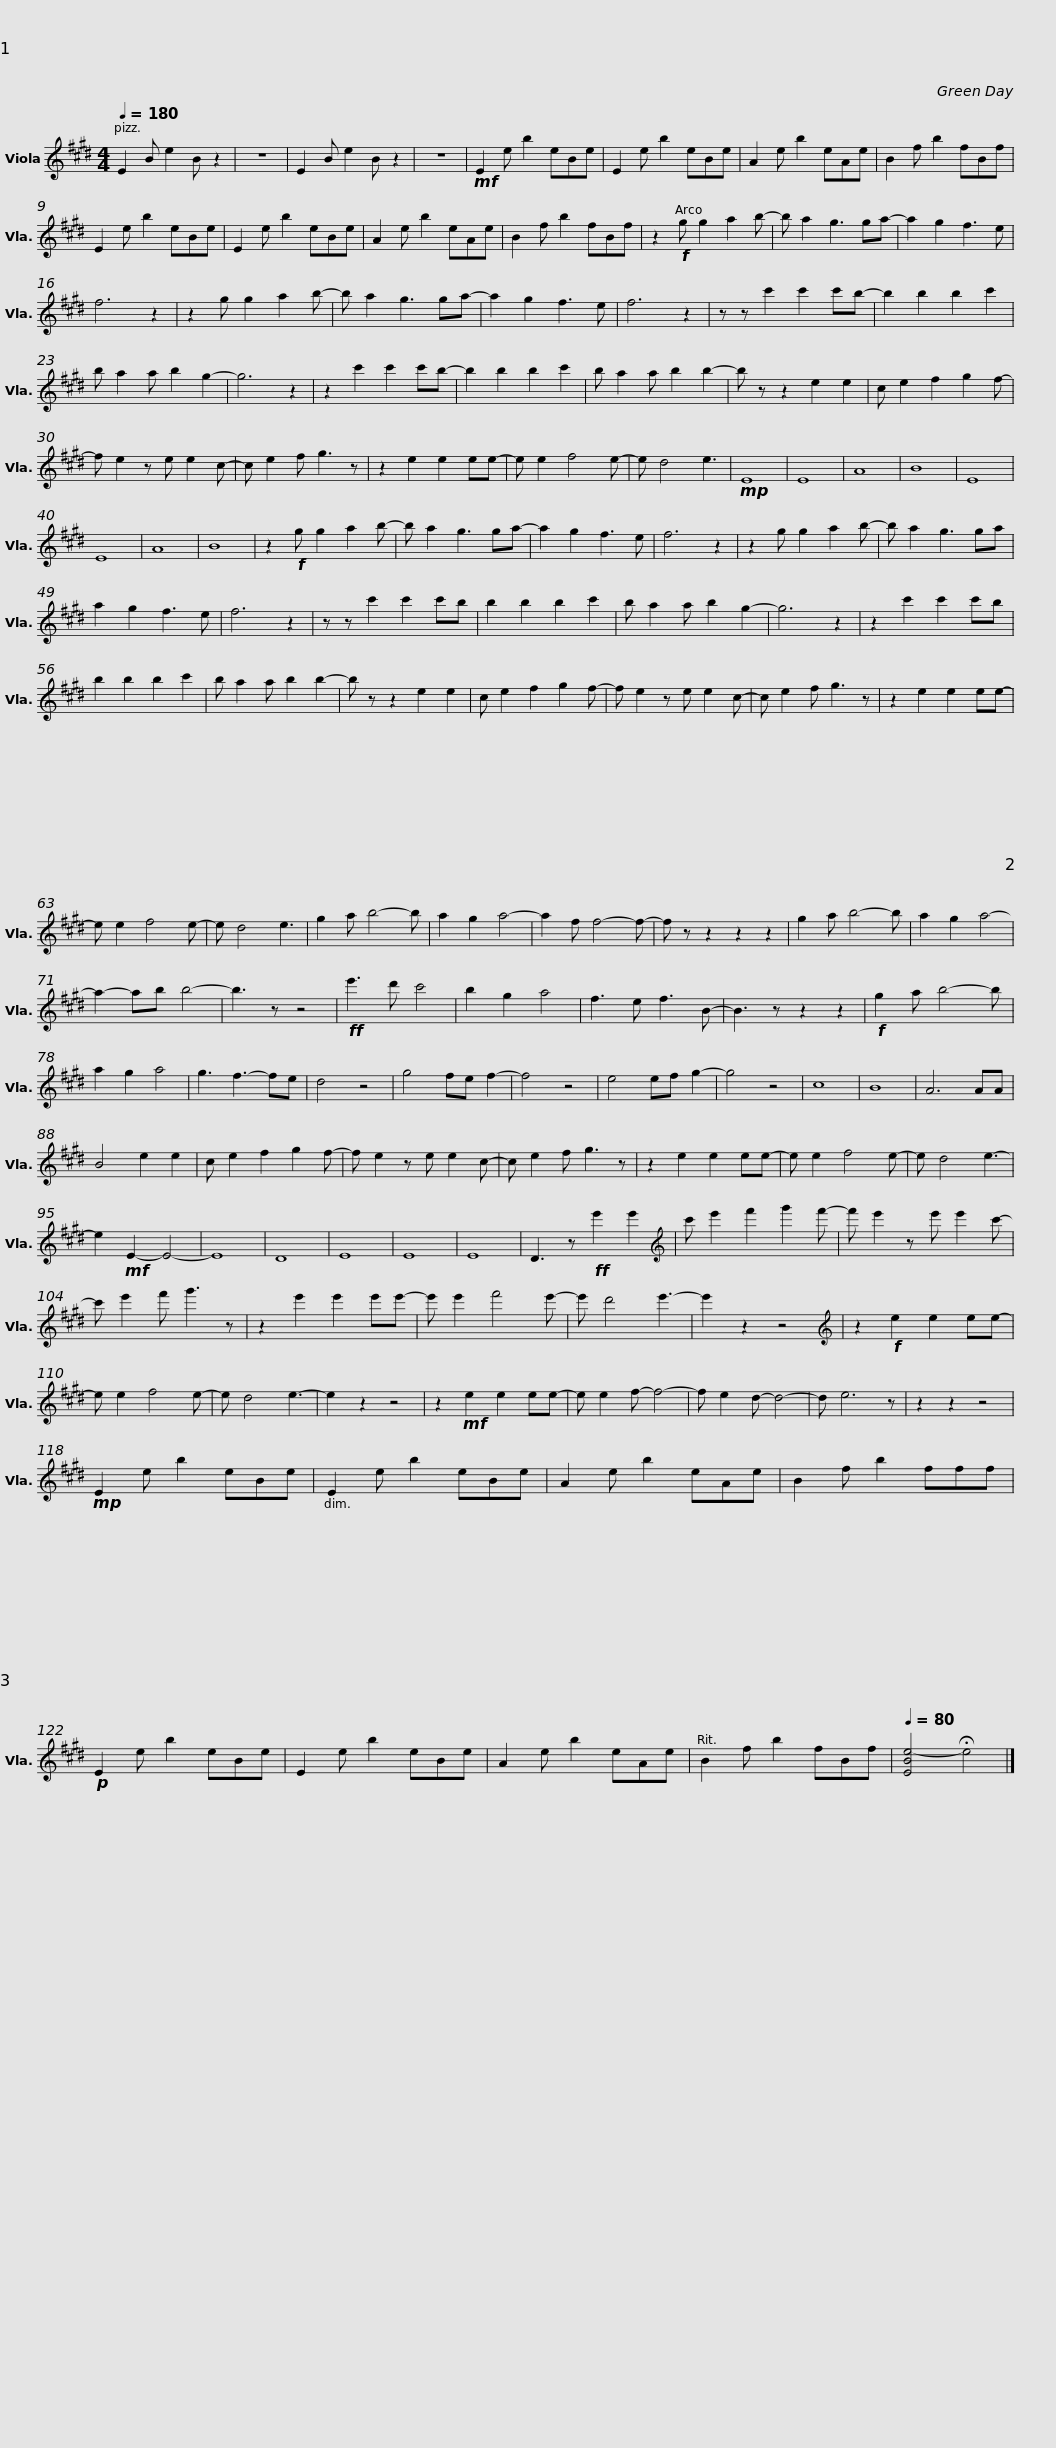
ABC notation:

X:1
L:1/8
Q:1/4=180
M:4/4
I:linebreak $
K:E
V:1 treble
V:1
 E2 B e2 B z2 | z8 | E2 B e2 B z2 | z8 |!mf! E2 e b2 eBe | %5
 E2 e b2 eBe | A2 e b2 eAe | B2 f b2 fBf |$ E2 e b2 eBe | E2 e b2 eBe | %10
 A2 e b2 eAe | B2 f b2 fBf | z2!f! g g2 a2 b- | b a2 g3 ga- | a2 g2 f3 e | %15
 f6 z2 |$ z2 g g2 a2 b- | b a2 g3 ga- | a2 g2 f3 e | f6 z2 | %20
 z z c'2 c'2 c'b- | b2 b2 b2 c'2 | b a2 a b2 g2- | g6 z2 |$ z2 c'2 c'2 c'b- | %25
 b2 b2 b2 c'2 | b a2 a b2 b2- | b z z2 e2 e2 | c e2 f2 g2 f- | f e2 z e e2 c- | %30
 c e2 f g3 z |$ z2 e2 e2 ee- | e e2 f4 e- | e d4 e3 |!mp! E8 | %35
 E8 | A8 | B8 | E8 | E8 | %40
 A8 | B8 | z2!f! g g2 a2 b- |$ b a2 g3 ga- | a2 g2 f3 e | %45
 f6 z2 | z2 g g2 a2 b- | b a2 g3 ga | a2 g2 f3 e | f6 z2 | %50
 z z c'2 c'2 c'b |$ b2 b2 b2 c'2 | b a2 a b2 g2- | g6 z2 | z2 c'2 c'2 c'b | %55
 b2 b2 b2 c'2 | b a2 a b2 b2- | b z z2 e2 e2 | c e2 f2 g2 f- |$ f e2 z e e2 c- | %60
 c e2 f g3 z | z2 e2 e2 ee- | e e2 f4 e- | e d4 e3 | g2 a b4- b | %65
 a2 g2 a4- | a2 f f4- f- | f z z2 z2 z2 |$ g2 a b4- b | a2 g2 a4- | %70
 a2- ab b4- | b3 z z4 |!ff! e'3 d' c'4 | b2 g2 a4 | f3 e f3 B- | %75
 B3 z z2 z2 |!f! g2 a b4- b |$ a2 g2 a4 | g3 f3- fe | d4 z4 | %80
 g4 fe f2- | f4 z4 | e4 ef g2- | g4 z4 | c8 | %85
 B8 | A6 AA | B4 e2 e2 | c e2 f2 g2 f- |$ f e2 z e e2 c- | %90
 c e2 f g3 z | z2 e2 e2 ee- | e e2 f4 e- | e d4 e3- | e2!mf! E2- E4- | %95
 E8 | D8 | E8 | E8 | E8 |$ %100
 D3 z!ff! e'2 e'2 |[K:treble] c' e'2 f'2 g'2 f'- | f' e'2 z e' e'2 c'- | c' e'2 f' g'3 z | z2 e'2 e'2 e'e'- | %105
 e' e'2 f'4 e'- | e' d'4 e'3- |$ e'2 z2 z4 |[K:treble] z2!f! e2 e2 ee- | e e2 f4 e- | %110
 e d4 e3- | e2 z2 z4 | z2!mf! e2 e2 ee- | e e2 f- f4- | f e2 d- d4- | %115
 d e6 z | z2 z2 z4 |$!mp! E2 e b2 eBe | E2 e b2 eBe | A2 e b2 eAe | %120
 B2 f b2 fff |!p! E2 e b2 eBe | E2 e b2 eBe | A2 e b2 eAe |$ B2 f b2 fBf | %125
[Q:1/4=80] [EBe-]4 !fermata!e4 |] %126
